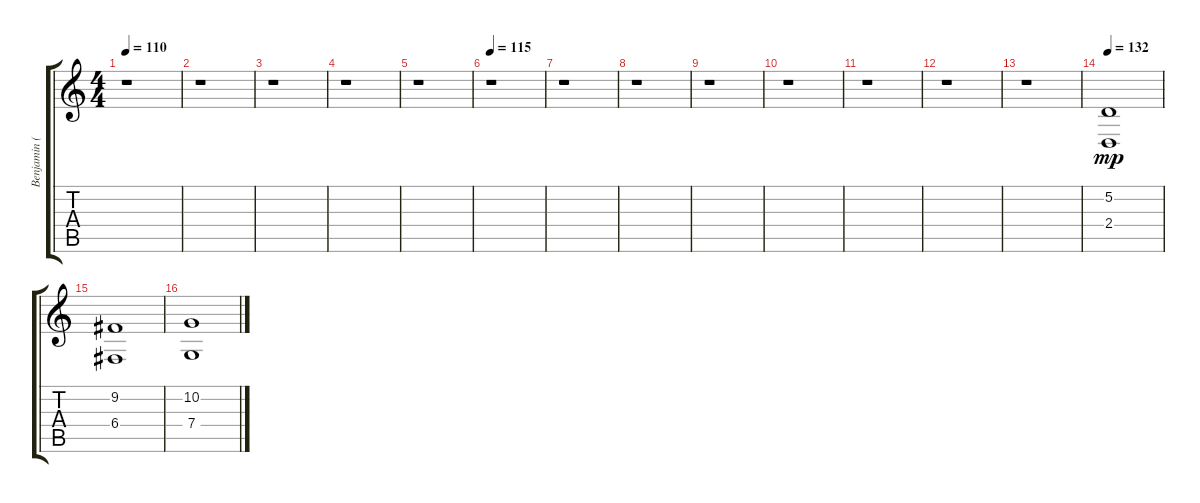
\track ("Benjamin (KeybMid)" "Benjamin (") {instrument churchorgan}
\staff {score tabs}
\tuning (D4 A3 F3 C3 G2 D2) {hide}
\ts (4 4)
\tempo 110
\clef g2
\ks c
r.1{dy mp} |
r.1 |
r.1 |
r.1 |
r.1 |
\tempo 115
r.1 |
r.1 |
r.1 |
r.1 |
r.1 |
r.1 |
r.1 |
r.1 |
\tempo 132
(5.2 2.4).1 |
(9.2 6.4).1 |
(10.2 7.4).1
